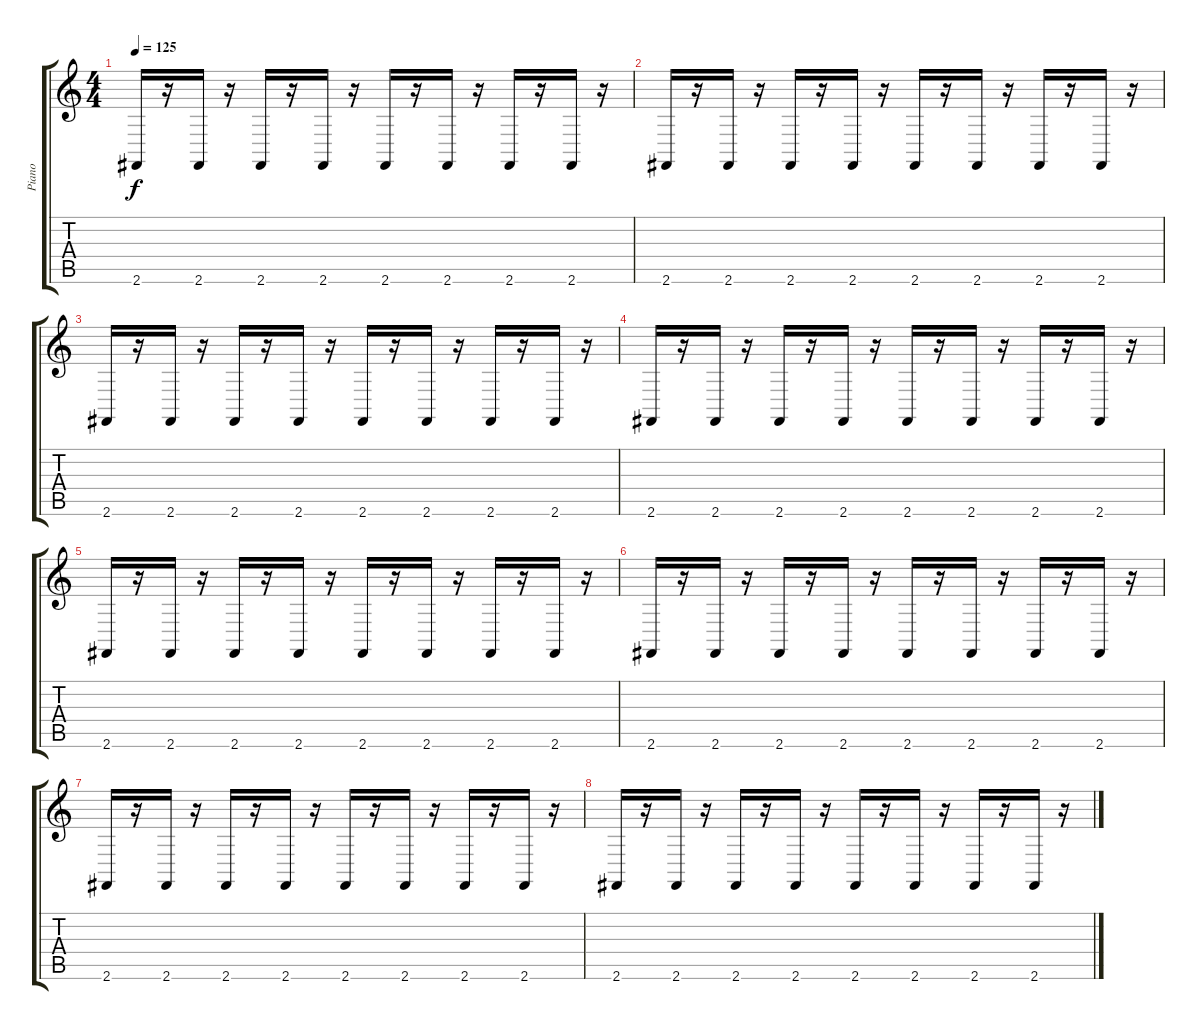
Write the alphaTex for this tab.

\track ("Piano" "Piano") {instrument brightacousticpiano}
\staff {score tabs}
\tuning (E4 B3 G3 D3 A2 E2) {hide}
\ts (4 4)
\tempo 125
\clef g2
\ks c
2.6.16{dy f} r.16 2.6.16 r.16 2.6.16 r.16 2.6.16 r.16 2.6.16 r.16 2.6.16 r.16 2.6.16 r.16 2.6.16 r.16 |
2.6.16 r.16 2.6.16 r.16 2.6.16 r.16 2.6.16 r.16 2.6.16 r.16 2.6.16 r.16 2.6.16 r.16 2.6.16 r.16 |
2.6.16 r.16 2.6.16 r.16 2.6.16 r.16 2.6.16 r.16 2.6.16 r.16 2.6.16 r.16 2.6.16 r.16 2.6.16 r.16 |
2.6.16 r.16 2.6.16 r.16 2.6.16 r.16 2.6.16 r.16 2.6.16 r.16 2.6.16 r.16 2.6.16 r.16 2.6.16 r.16 |
2.6.16 r.16 2.6.16 r.16 2.6.16 r.16 2.6.16 r.16 2.6.16 r.16 2.6.16 r.16 2.6.16 r.16 2.6.16 r.16 |
2.6.16 r.16 2.6.16 r.16 2.6.16 r.16 2.6.16 r.16 2.6.16 r.16 2.6.16 r.16 2.6.16 r.16 2.6.16 r.16 |
2.6.16 r.16 2.6.16 r.16 2.6.16 r.16 2.6.16 r.16 2.6.16 r.16 2.6.16 r.16 2.6.16 r.16 2.6.16 r.16 |
2.6.16 r.16 2.6.16 r.16 2.6.16 r.16 2.6.16 r.16 2.6.16 r.16 2.6.16 r.16 2.6.16 r.16 2.6.16 r.16
